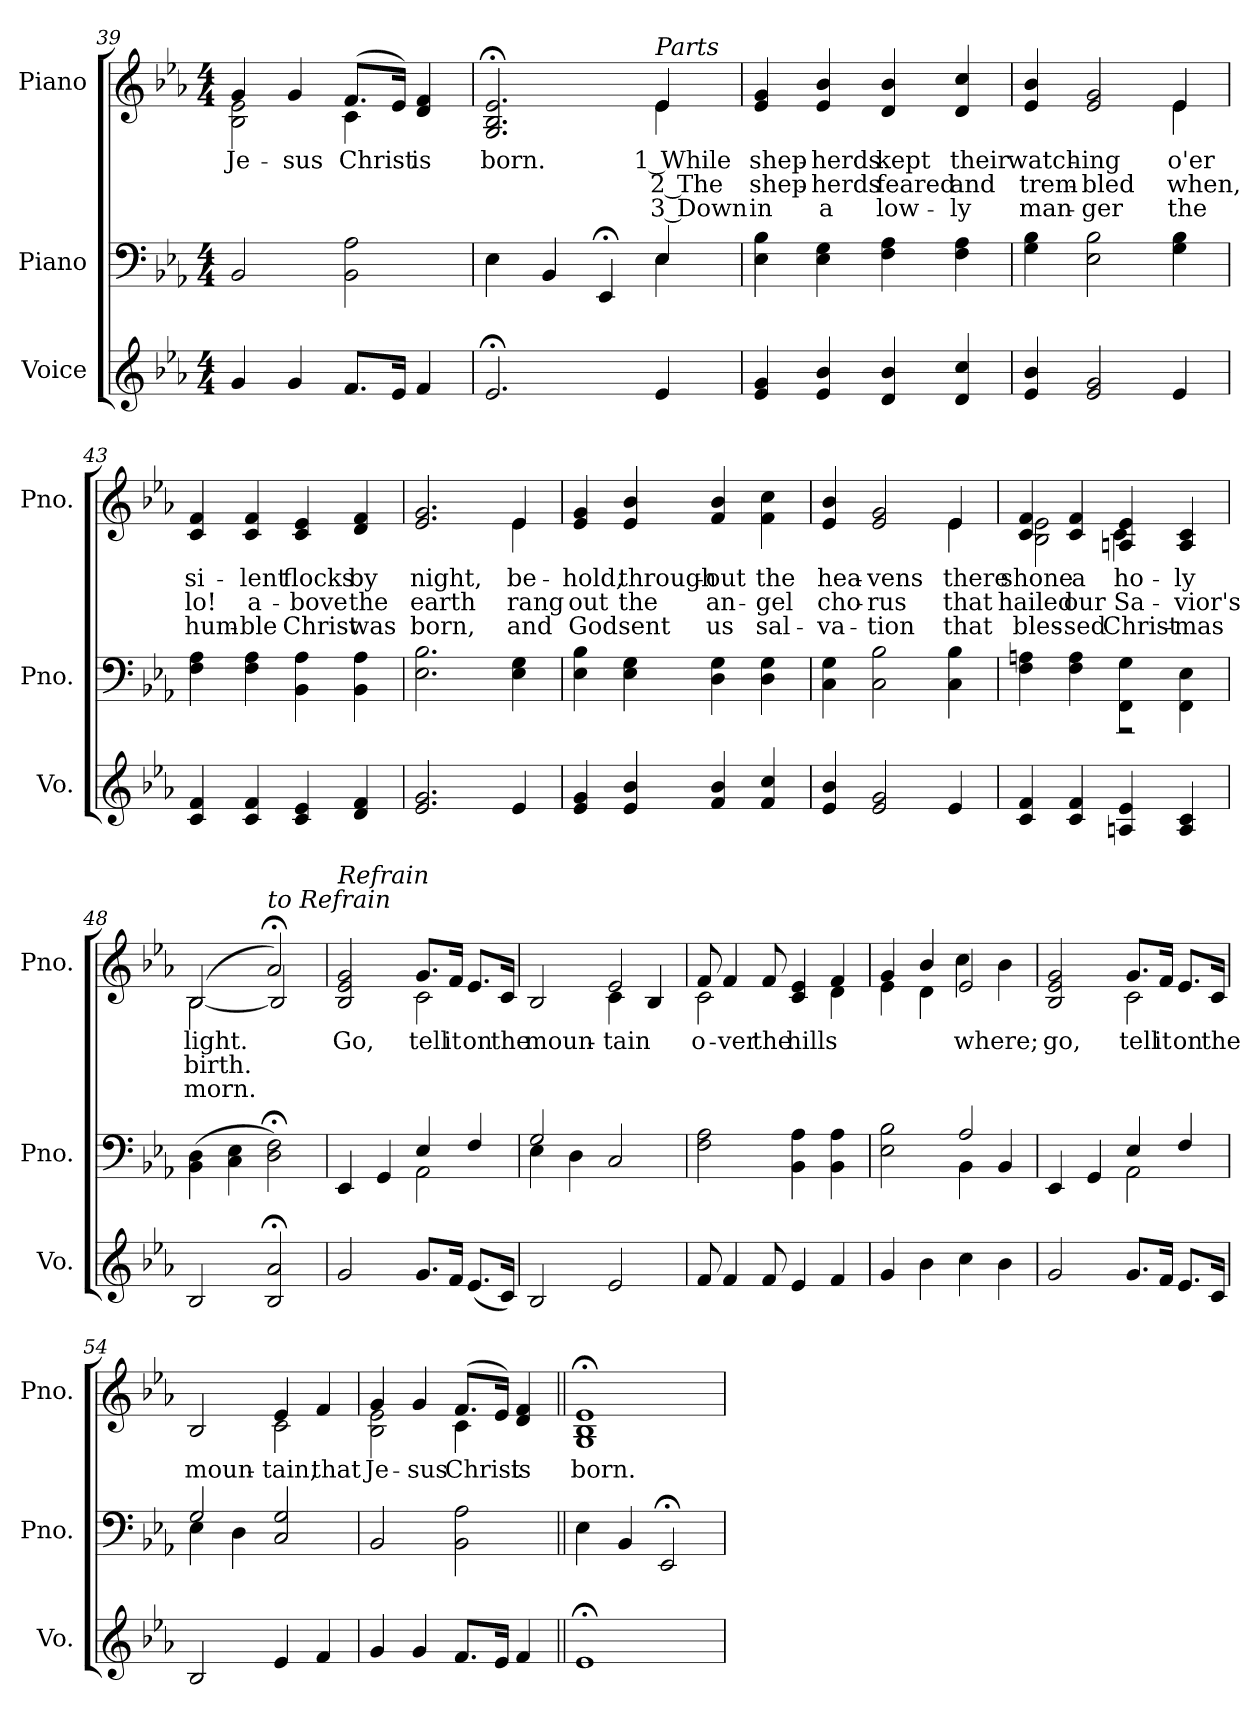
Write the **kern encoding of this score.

**kern	**kern	**kern	**text	**text	**text
*part3	*part2	*part1	*part1	*part1	*part1
*staff3	*staff2	*staff1	*staff1	*staff1	*staff1
*I"Voice	*I"Piano	*I"Piano	*	*	*
*I'Vo.	*I'Pno.	*I'Pno.	*	*	*
*clefG2	*clefF4	*clefG2	*	*	*
*k[b-e-a-]	*k[b-e-a-]	*k[b-e-a-]	*	*	*
*M4/4	*M4/4	*M4/4	*	*	*
=39	=39	=39	=39	=39	=39
!	!	!	!LO:LY:b	!	!
*	*	*^	*	*	*
4g/	2BB-/	4g/	2B-\ 2e-\	Je-	.	.
!	!	!	!	!LO:LY:b	!	!
4g/	.	4g/	.	-sus	.	.
!	!	!	!	!LO:LY:b	!	!
8.f/L	2BB-\ 2A-\	(8.f/L	4c\	Christ	.	.
16e-/Jk	.	16e-/Jk)	.	.	.	.
!	!	!	!	!LO:LY:b	!	!
4f/	.	4d/ 4f/	4ryy	is	.	.
!!LO:LB:g=z	!!
=40	=40	=40	=40	=40	=40	=40
*	*^	*	*	*	*	*
!	!	!	!	!	!LO:LY:b	!	!
2.e-;</	4E-\	2.ryy	2.G/;< 2.B-/;< 2.e-/;<	2.ryy	born.	.	.
.	4BB-/	.	.	.	.	.	.
.	4EE-;</	.	.	.	.	.	.
!	!	!	!LO:TX:a:i:t=Parts	!	!	!	!
!	!	!	!	!	!LO:LY:b	!LO:LY:b	!LO:LY:b
4e-/	4E-/	4E-\	4e-/	4e-\	1 While	2 The	3 Down
=41	=41	=41	=41	=41	=41	=41	=41
!	!	!	!LO:TX:a:i:t=Refrain	!	!	!	!
!	!	!	!	!	!LO:LY:b	!LO:LY:b	!LO:LY:b
*	*v	*v	*	*	*	*	*
*	*	*v	*v	*	*	*
4e-/ 4g/	4E-\ 4B-\	4e-/ 4g/	shep-	shep-	in
!	!	!	!LO:LY:b	!LO:LY:b	!LO:LY:b
4e-/ 4b-/	4E-\ 4G\	4e-/ 4b-/	-herds	-herds	a
!	!	!	!LO:LY:b	!LO:LY:b	!LO:LY:b
4d/ 4b-/	4F\ 4A-\	4d/ 4b-/	kept	feared	low-
!	!	!	!LO:LY:b	!LO:LY:b	!LO:LY:b
4d/ 4cc/	4F\ 4A-\	4d/ 4cc/	their	and	-ly
=42	=42	=42	=42	=42	=42
!	!	!	!LO:LY:b	!LO:LY:b	!LO:LY:b
*	*	*^	*	*	*
4e-/ 4b-/	4G\ 4B-\	4e-/ 4b-/	2.ryy	watch-	trem-	man-
!	!	!	!	!LO:LY:b	!LO:LY:b	!LO:LY:b
2e-/ 2g/	2E-\ 2B-\	2e-/ 2g/	.	-ing	-bled	-ger
!	!	!	!	!LO:LY:b	!LO:LY:b	!LO:LY:b
4e-/	4G\ 4B-\	4e-/	4e-\	o'er	when,	the
=43	=43	=43	=43	=43	=43	=43
!	!	!	!	!LO:LY:b	!LO:LY:b	!LO:LY:b
*	*	*v	*v	*	*	*
4c/ 4f/	4F\ 4A-\	4c/ 4f/	si-	lo!	hum-
!	!	!	!LO:LY:b	!LO:LY:b	!LO:LY:b
4c/ 4f/	4F\ 4A-\	4c/ 4f/	-lent	a-	-ble
!	!	!	!LO:LY:b	!LO:LY:b	!LO:LY:b
4c/ 4e-/	4BB-\ 4A-\	4c/ 4e-/	flocks	-bove	Christ
!	!	!	!LO:LY:b	!LO:LY:b	!LO:LY:b
4d/ 4f/	4BB-\ 4A-\	4d/ 4f/	by	the	was
!!LO:LB:g=z
=44	=44	=44	=44	=44	=44
!	!	!	!LO:LY:b	!LO:LY:b	!LO:LY:b
*	*	*^	*	*	*
2.e-/ 2.g/	2.E-\ 2.B-\	2.e-/ 2.g/	2.ryy	night,	earth	born,
!	!	!	!	!LO:LY:b	!LO:LY:b	!LO:LY:b
4e-/	4E-\ 4G\	4e-/	4e-\	be-	rang	and
=45	=45	=45	=45	=45	=45	=45
!	!	!	!	!LO:LY:b	!LO:LY:b	!LO:LY:b
*	*	*v	*v	*	*	*
4e-/ 4g/	4E-\ 4B-\	4e-/ 4g/	-hold,	out	God
!	!	!	!LO:LY:b	!LO:LY:b	!LO:LY:b
4e-/ 4b-/	4E-\ 4G\	4e-/ 4b-/	through-	the	sent
!	!	!	!LO:LY:b	!LO:LY:b	!LO:LY:b
4f/ 4b-/	4D\ 4G\	4f/ 4b-/	-out	an-	us
!	!	!	!LO:LY:b	!LO:LY:b	!LO:LY:b
4f/ 4cc/	4D\ 4G\	4f\ 4cc\	the	-gel	sal-
=46	=46	=46	=46	=46	=46
!	!	!	!LO:LY:b	!LO:LY:b	!LO:LY:b
*	*	*^	*	*	*
4e-/ 4b-/	4C\ 4G\	4e-/ 4b-/	2.ryy	hea-	cho-	-va-
!	!	!	!	!LO:LY:b	!LO:LY:b	!LO:LY:b
2e-/ 2g/	2C\ 2B-\	2e-/ 2g/	.	-vens	-rus	-tion
!	!	!	!	!LO:LY:b	!LO:LY:b	!LO:LY:b
4e-/	4C\ 4B-\	4e-/	4e-\	there	that	that
=47	=47	=47	=47	=47	=47	=47
*	*^	*	*	*	*	*
!	!	!	!	!	!LO:LY:b	!LO:LY:b	!LO:LY:b
4c/ 4f/	4F\ 4An\	2ryy	4c/ 4f/	2B-\ 2e-\	shone	hailed	bles-
!	!	!	!	!	!LO:LY:b	!LO:LY:b	!LO:LY:b
4c/ 4f/	4F\ 4A\	.	4c/ 4f/	.	a	our	-sed
!	!	!	!	!	!LO:LY:b	!LO:LY:b	!LO:LY:b
4An/ 4e-/	4FF\ 4G\	2r	4An/ 4e-/	4c\	ho-	Sa-	Christ-
!	!	!	!	!	!LO:LY:b	!LO:LY:b	!LO:LY:b
4A/ 4c/	4FF\ 4E-\	.	4A/ 4c/	4ryy	-ly	-vior's	-mas
*	*v	*v	*	*	*	*	*
=48	=48	=48	=48	=48	=48	=48
!	!	!	!	!LO:LY:b	!LO:LY:b	!LO:LY:b
2B-/	(4BB-\ 4D\	(2B-/	[2B-\	light.	birth.	morn.
.	4C\ 4E-\	.	.	.	.	.
!	!	!LO:TX:a:i:t=to Refrain	!	!	!	!
2B-/;< 2a-/;<	2D\;< 2F\;<)	2a-;</)	2B-/]	.	.	.
!!LO:LB:g=z	!!
=49	=49	=49	=49	=49	=49	=49
*	*^	*	*	*	*	*
!	!	!	!LO:TX:a:i:t=Refrain	!	!	!	!
!	!	!	!	!	!LO:LY:b	!	!
2g/	4EE-/	2ryy	2B-/ 2e-/ 2g/	2ryy	Go,	.	.
.	4GG/	.	.	.	.	.	.
!	!	!	!	!	!LO:LY:b	!	!
8.g/L	4E-/	2AA-\	8.g/L	2c\	tell	.	.
!	!	!	!	!	!LO:LY:b	!	!
16f/Jk	.	.	16f/Jk	.	it	.	.
!	!	!	!	!	!LO:LY:b	!	!
(8.e-/L	4F/	.	8.e-/L	.	on	.	.
!	!	!	!	!	!LO:LY:b	!	!
16c/Jk)	.	.	16c/Jk	.	the	.	.
=50	=50	=50	=50	=50	=50	=50	=50
!	!	!	!	!	!LO:LY:b	!	!
2B-/	2G/	4E-\	2B-/	2ryy	moun-	.	.
.	.	4D\	.	.	.	.	.
!	!	!	!	!	!LO:LY:b	!	!
2e-/	2C/	2ryy	2e-/	4c\	-tain	.	.
.	.	.	.	4B-/	.	.	.
*	*v	*v	*	*	*	*	*
=51	=51	=51	=51	=51	=51	=51
!	!	!	!	!LO:LY:b	!	!
8f/	2F\ 2A-\	8f/	2c\	o-	.	.
!	!	!	!	!LO:LY:b	!	!
4f/	.	4f/	.	-ver	.	.
!	!	!	!	!LO:LY:b	!	!
8f/	.	8f/	.	the	.	.
!	!	!	!	!LO:LY:b	!	!
4e-/	4BB-\ 4A-\	4c/ 4e-/	4ryy	hills	.	.
4f/	4BB-\ 4A-\	4f/	4d\	.	.	.
=52	=52	=52	=52	=52	=52	=52
*	*^	*	*	*	*	*
4g/	2E-\ 2B-\	2ryy	4g/	4e-\	.	.	.
4b-\	.	.	4b-/	4d\	.	.	.
!	!	!	!	!	!LO:LY:b	!	!
4cc\	2A-/	4BB-\	2e-/	4cc\	-where;	.	.
4b-\	.	4BB-/	.	4b-\	.	.	.
=53	=53	=53	=53	=53	=53	=53	=53
!	!	!	!	!	!LO:LY:b	!	!
2g/	4EE-/	2ryy	2B-/ 2e-/ 2g/	2ryy	go,	.	.
.	4GG/	.	.	.	.	.	.
!	!	!	!	!	!LO:LY:b	!	!
8.g/L	4E-/	2AA-\	8.g/L	2c\	tell	.	.
!	!	!	!	!	!LO:LY:b	!	!
16f/Jk	.	.	16f/Jk	.	it	.	.
!	!	!	!	!	!LO:LY:b	!	!
8.e-/L	4F/	.	8.e-/L	.	on	.	.
!	!	!	!	!	!LO:LY:b	!	!
16c/Jk	.	.	16c/Jk	.	the	.	.
!!LO:PB:g=z	!!
=54	=54	=54	=54	=54	=54	=54	=54
!	!	!	!	!	!LO:LY:b	!	!
2B-/	2G/	4E-\	2B-/	2ryy	moun-	.	.
.	.	4D\	.	.	.	.	.
!	!	!	!	!	!LO:LY:b	!	!
4e-/	2C/ 2G/	2ryy	4e-/	2c\	-tain,	.	.
!	!	!	!	!	!LO:LY:b	!	!
4f/	.	.	4f/	.	that	.	.
*	*v	*v	*	*	*	*	*
=55	=55	=55	=55	=55	=55	=55
!	!	!	!	!LO:LY:b	!	!
4g/	2BB-/	4g/	2B-\ 2e-\	Je-	.	.
!	!	!	!	!LO:LY:b	!	!
4g/	.	4g/	.	-sus	.	.
!	!	!	!	!LO:LY:b	!	!
8.f/L	2BB-\ 2A-\	(8.f/L	4c\	Christ	.	.
16e-/Jk	.	16e-/Jk)	.	.	.	.
!	!	!	!	!LO:LY:b	!	!
4f/	.	4d/ 4f/	4ryy	is	.	.
=56||	=56||	=56||	=56||	=56||	=56||	=56||
!	!	!	!	!LO:LY:b	!	!
*	*	*v	*v	*	*	*
1e-;<	4E-\	1G;< 1B-;< 1e-;<	born.	.	.
.	4BB-/	.	.	.	.
.	2EE-;</	.	.	.	.
=	=	=	=	=	=
*-	*-	*-	*-	*-	*-
